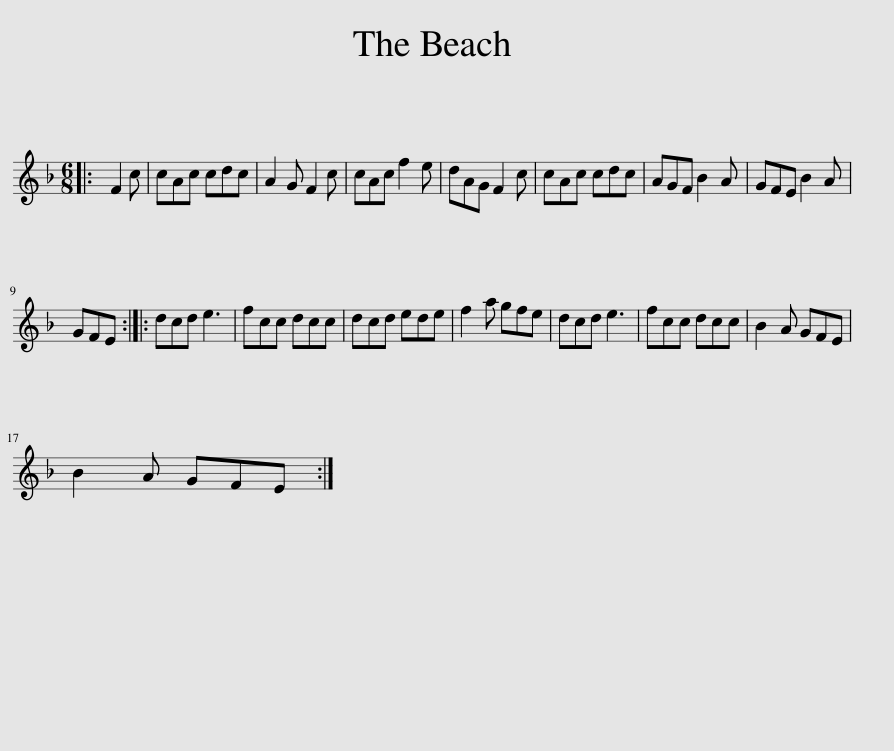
X:1
L:1/8
M:6/8
I:linebreak $
K:F
V:1 treble
V:1
|: F2 c | cAc cdc | A2 G F2 c | cAc f2 e | dAG F2 c | %5
 cAc cdc | AGF B2 A | GFE B2 A |$ GFE :: dcd e3 | %10
 fcc dcc | dcd ede | f2 a gfe | dcd e3 | fcc dcc | %15
 B2 A GFE |$ B2 A GFE :| %17
